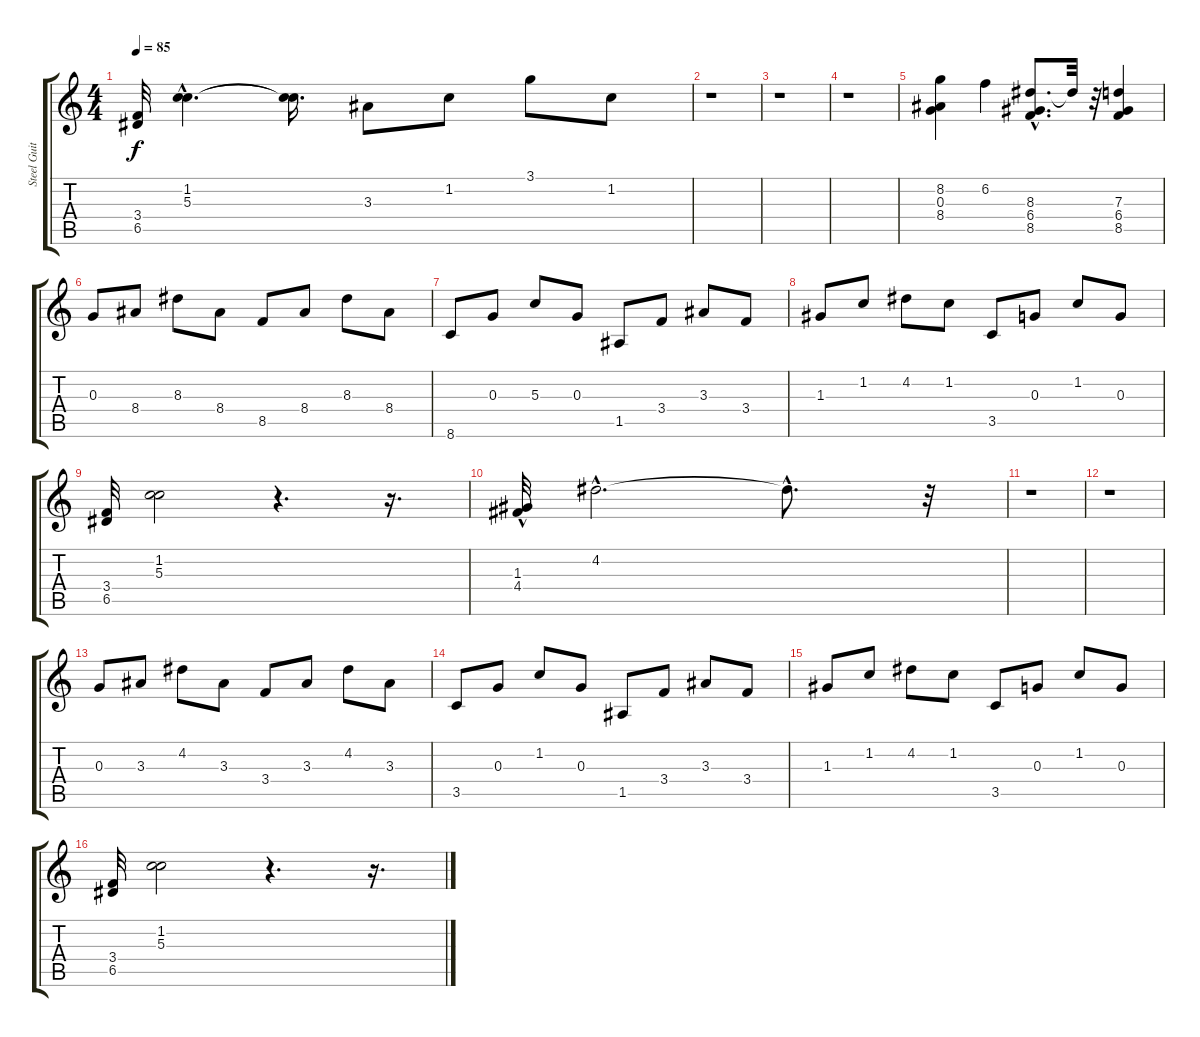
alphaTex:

\track ("Steel Guitar" "Steel Guit") {instrument acousticguitarsteel}
\staff {score tabs}
\tuning (E4 B3 G3 D3 A2 E2) {hide}
\ts (4 4)
\tempo 85
\clef g2
\ks c
(3.4 6.5).32{dy f} (1.2{hac} 5.3{hac}).4{d} (1.2{t} 5.3{t}).16{d} 3.3.8 1.2.8 3.1.8 1.2.8 |
r.1 |
r.1 |
r.1 |
(8.2 0.3 8.4).4 6.2.4 (8.3{hac} 6.4{hac} 8.5{hac}).8{d} 8.3{t}.32 r.32 (7.3 6.4 8.5).4 |
0.3.8 8.4.8 8.3.8 8.4.8 8.5.8 8.4.8 8.3.8 8.4.8 |
8.6.8 0.3.8 5.3.8 0.3.8 1.5.8 3.4.8 3.3.8 3.4.8 |
1.3.8 1.2.8 4.2.8 1.2.8 3.5.8 0.3.8 1.2.8 0.3.8 |
(3.4 6.5).32 (1.2 5.3).2 r.4{d} r.16{d} |
(1.3{hac} 4.4{hac}).32 4.2{hac}.2{d} 4.2{hac t}.8{d} r.32 |
r.1 |
r.1 |
0.3.8 3.3.8 4.2.8 3.3.8 3.4.8 3.3.8 4.2.8 3.3.8 |
3.5.8 0.3.8 1.2.8 0.3.8 1.5.8 3.4.8 3.3.8 3.4.8 |
1.3.8 1.2.8 4.2.8 1.2.8 3.5.8 0.3.8 1.2.8 0.3.8 |
(3.4 6.5).32 (1.2 5.3).2 r.4{d} r.16{d}
